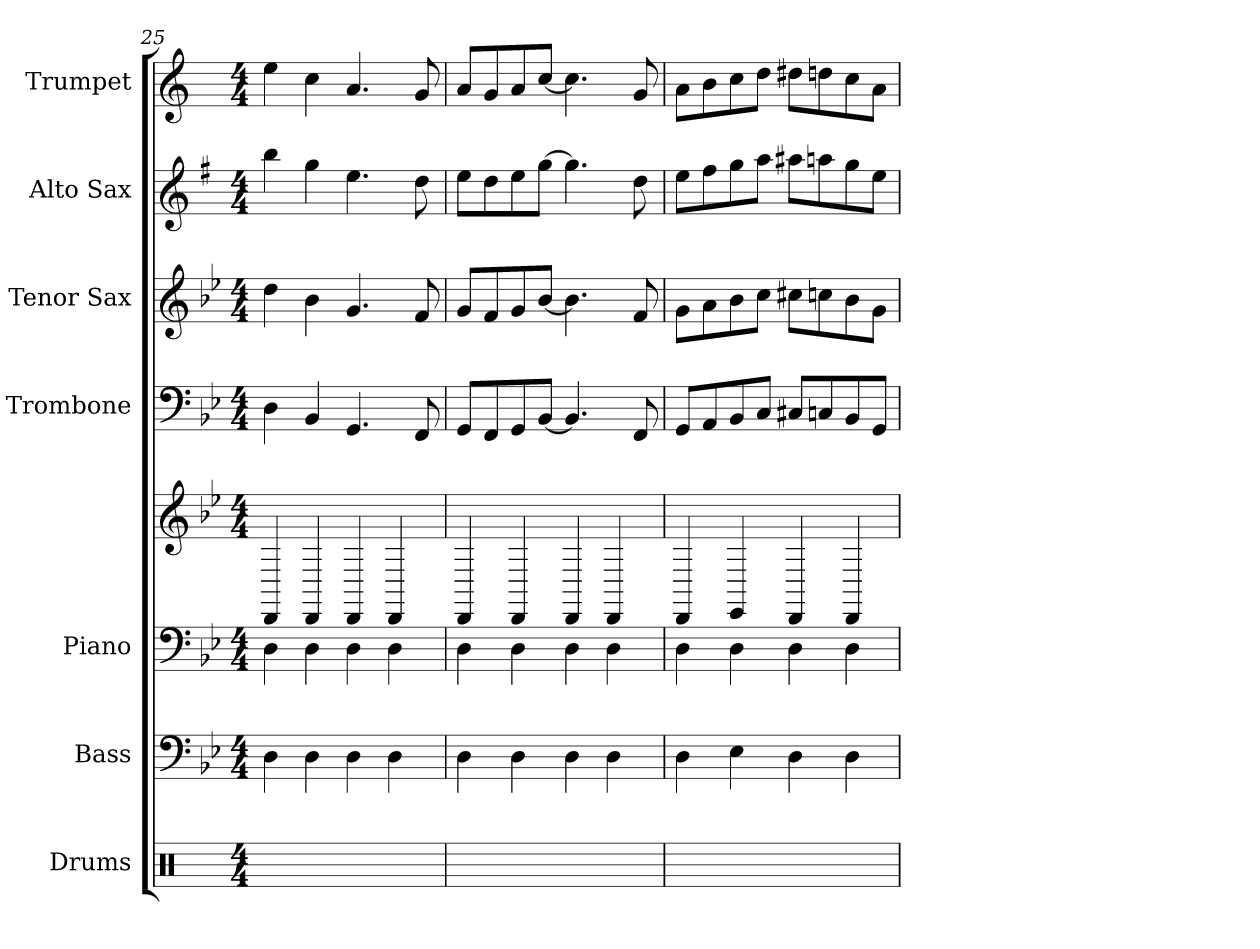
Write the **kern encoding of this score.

**kern	**kern	**kern	**kern	**kern	**kern	**kern	**kern
*part7	*part6	*part5	*part5	*part4	*part3	*part2	*part1
*staff8	*staff7	*staff6	*staff5	*staff4	*staff3	*staff2	*staff1
*I"Drums	*I"Bass	*I"Piano	*	*I"Trombone	*I"Tenor Sax	*I"Alto Sax	*I"Trumpet
*I'Drums	*I'Bass	*I'Piano	*	*I'Tbn.	*I'Tenor	*I'Alto	*I'Tpt.
*clefX	*clefF4	*clefF4	*clefG2	*clefF4	*clefG2	*clefG2	*clefG2
*	*ITrd7c12	*	*	*	*ITrd8c14	*ITrd5c9	*ITrd1c2
*k[]	*k[b-e-]	*k[b-e-]	*k[b-e-]	*k[b-e-]	*k[b-e-]	*k[b-e-]	*k[b-e-]
*M4/4	*M4/4	*M4/4	*M4/4	*M4/4	*M4/4	*M4/4	*M4/4
=25	=25	=25	=25	=25	=25	=25	=25
4R	4DD	4D	4DD	4D\	4d\	4dd\	4dd\
4R	4DD	4D	4DD	4BB-/	4B-\	4b-\	4b-\
4R	4DD	4D	4DD	4.GG/	4.G/	4.g\	4.g/
4R	4DD	4D	4DD	.	.	.	.
.	.	.	.	8FF/	8F/	8f\	8f/
=26	=26	=26	=26	=26	=26	=26	=26
4R	4DD	4D	4DD	8GG/L	8G/L	8g\L	8g/L
.	.	.	.	8FF/	8F/	8f\	8f/
4R	4DD	4D	4DD	8GG/	8G/	8g\	8g/
.	.	.	.	[8BB-/J	[8B-/J	[8b-\J	[8b-/J
4R	4DD	4D	4DD	4.BB-/]	4.B-\]	4.b-\]	4.b-\]
4R	4DD	4D	4DD	.	.	.	.
.	.	.	.	8FF/	8F/	8f\	8f/
=27	=27	=27	=27	=27	=27	=27	=27
4R	4DD	4D	4DD	8GG/L	8G\L	8g\L	8g\L
.	.	.	.	8AA/	8A\	8a\	8a\
4R	4EE-	4D	4EE-	8BB-/	8B-\	8b-\	8b-\
.	.	.	.	8C/J	8c\J	8cc\J	8cc\J
4R	4DD	4D	4DD	8C#X/L	8c#X\L	8cc#X\L	8cc#X\L
.	.	.	.	8Cn/	8cn\	8ccn\	8ccn\
4R	4DD	4D	4DD	8BB-/	8B-\	8b-\	8b-\
.	.	.	.	8GG/J	8G\J	8g\J	8g\J
=	=	=	=	=	=	=	=
*-	*-	*-	*-	*-	*-	*-	*-
